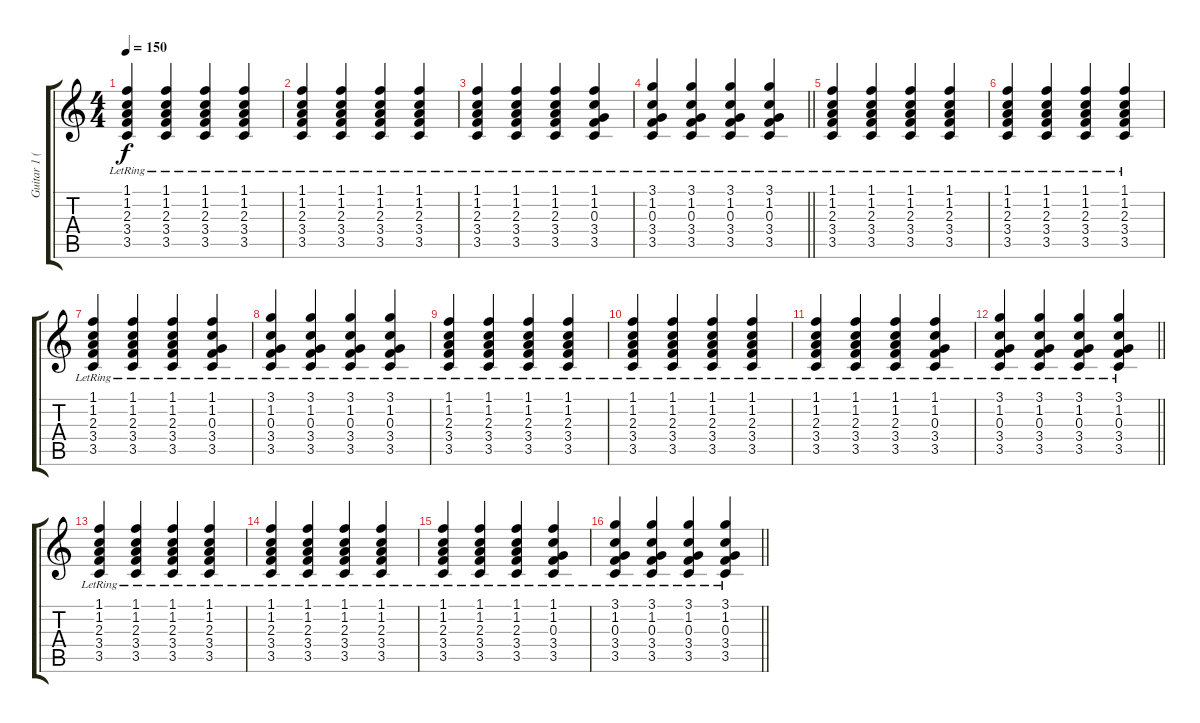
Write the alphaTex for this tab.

\track ("Guitar 1 (Daniel)" "Guitar 1 (") {instrument electricguitarjazz}
\staff {score tabs}
\tuning (E4 B3 G3 D3 A2 E2) {hide}
\ts (4 4)
\tempo 150
\clef g2
\ks c
(1.1 1.2{lr} 2.3{lr} 3.4{lr} 3.5{lr}).4{dy f} (1.1 1.2{lr} 2.3{lr} 3.4{lr} 3.5{lr}).4 (1.1 1.2{lr} 2.3{lr} 3.4{lr} 3.5{lr}).4 (1.1 1.2{lr} 2.3{lr} 3.4{lr} 3.5{lr}).4 |
(1.1 1.2{lr} 2.3{lr} 3.4{lr} 3.5{lr}).4 (1.1 1.2{lr} 2.3{lr} 3.4{lr} 3.5{lr}).4 (1.1 1.2{lr} 2.3{lr} 3.4{lr} 3.5{lr}).4 (1.1 1.2{lr} 2.3{lr} 3.4{lr} 3.5{lr}).4 |
(1.1 1.2{lr} 2.3{lr} 3.4{lr} 3.5{lr}).4 (1.1 1.2{lr} 2.3{lr} 3.4{lr} 3.5{lr}).4 (1.1 1.2{lr} 2.3{lr} 3.4{lr} 3.5{lr}).4 (1.1 1.2{lr} 0.3{lr} 3.4{lr} 3.5{lr}).4 |
\barLineRight lightlight
(3.1 1.2{lr} 0.3{lr} 3.4{lr} 3.5{lr}).4 (3.1 1.2{lr} 0.3{lr} 3.4{lr} 3.5{lr}).4 (3.1 1.2{lr} 0.3{lr} 3.4{lr} 3.5{lr}).4 (3.1 1.2{lr} 0.3{lr} 3.4{lr} 3.5{lr}).4 |
(1.1 1.2{lr} 2.3{lr} 3.4{lr} 3.5{lr}).4 (1.1 1.2{lr} 2.3{lr} 3.4{lr} 3.5{lr}).4 (1.1 1.2{lr} 2.3{lr} 3.4{lr} 3.5{lr}).4 (1.1 1.2{lr} 2.3{lr} 3.4{lr} 3.5{lr}).4 |
(1.1 1.2{lr} 2.3{lr} 3.4{lr} 3.5{lr}).4 (1.1 1.2{lr} 2.3{lr} 3.4{lr} 3.5{lr}).4 (1.1 1.2{lr} 2.3{lr} 3.4{lr} 3.5{lr}).4 (1.1 1.2{lr} 2.3{lr} 3.4{lr} 3.5{lr}).4 |
(1.1 1.2{lr} 2.3{lr} 3.4{lr} 3.5{lr}).4 (1.1 1.2{lr} 2.3{lr} 3.4{lr} 3.5{lr}).4 (1.1 1.2{lr} 2.3{lr} 3.4{lr} 3.5{lr}).4 (1.1 1.2{lr} 0.3{lr} 3.4{lr} 3.5{lr}).4 |
(3.1 1.2{lr} 0.3{lr} 3.4{lr} 3.5{lr}).4 (3.1 1.2{lr} 0.3{lr} 3.4{lr} 3.5{lr}).4 (3.1 1.2{lr} 0.3{lr} 3.4{lr} 3.5{lr}).4 (3.1 1.2{lr} 0.3{lr} 3.4{lr} 3.5{lr}).4 |
(1.1 1.2{lr} 2.3{lr} 3.4{lr} 3.5{lr}).4 (1.1 1.2{lr} 2.3{lr} 3.4{lr} 3.5{lr}).4 (1.1 1.2{lr} 2.3{lr} 3.4{lr} 3.5{lr}).4 (1.1 1.2{lr} 2.3{lr} 3.4{lr} 3.5{lr}).4 |
(1.1 1.2{lr} 2.3{lr} 3.4{lr} 3.5{lr}).4 (1.1 1.2{lr} 2.3{lr} 3.4{lr} 3.5{lr}).4 (1.1 1.2{lr} 2.3{lr} 3.4{lr} 3.5{lr}).4 (1.1 1.2{lr} 2.3{lr} 3.4{lr} 3.5{lr}).4 |
(1.1 1.2{lr} 2.3{lr} 3.4{lr} 3.5{lr}).4 (1.1 1.2{lr} 2.3{lr} 3.4{lr} 3.5{lr}).4 (1.1 1.2{lr} 2.3{lr} 3.4{lr} 3.5{lr}).4 (1.1 1.2{lr} 0.3{lr} 3.4{lr} 3.5{lr}).4 |
\barLineRight lightlight
(3.1 1.2{lr} 0.3{lr} 3.4{lr} 3.5{lr}).4 (3.1 1.2{lr} 0.3{lr} 3.4{lr} 3.5{lr}).4 (3.1 1.2{lr} 0.3{lr} 3.4{lr} 3.5{lr}).4 (3.1 1.2{lr} 0.3{lr} 3.4{lr} 3.5{lr}).4 |
(1.1 1.2{lr} 2.3{lr} 3.4{lr} 3.5{lr}).4 (1.1 1.2{lr} 2.3{lr} 3.4{lr} 3.5{lr}).4 (1.1 1.2{lr} 2.3{lr} 3.4{lr} 3.5{lr}).4 (1.1 1.2{lr} 2.3{lr} 3.4{lr} 3.5{lr}).4 |
(1.1 1.2{lr} 2.3{lr} 3.4{lr} 3.5{lr}).4 (1.1 1.2{lr} 2.3{lr} 3.4{lr} 3.5{lr}).4 (1.1 1.2{lr} 2.3{lr} 3.4{lr} 3.5{lr}).4 (1.1 1.2{lr} 2.3{lr} 3.4{lr} 3.5{lr}).4 |
(1.1 1.2{lr} 2.3{lr} 3.4{lr} 3.5{lr}).4 (1.1 1.2{lr} 2.3{lr} 3.4{lr} 3.5{lr}).4 (1.1 1.2{lr} 2.3{lr} 3.4{lr} 3.5{lr}).4 (1.1 1.2{lr} 0.3{lr} 3.4{lr} 3.5{lr}).4 |
\barLineRight lightlight
(3.1 1.2{lr} 0.3{lr} 3.4{lr} 3.5{lr}).4 (3.1 1.2{lr} 0.3{lr} 3.4{lr} 3.5{lr}).4 (3.1 1.2{lr} 0.3{lr} 3.4{lr} 3.5{lr}).4 (3.1 1.2{lr} 0.3{lr} 3.4{lr} 3.5{lr}).4
